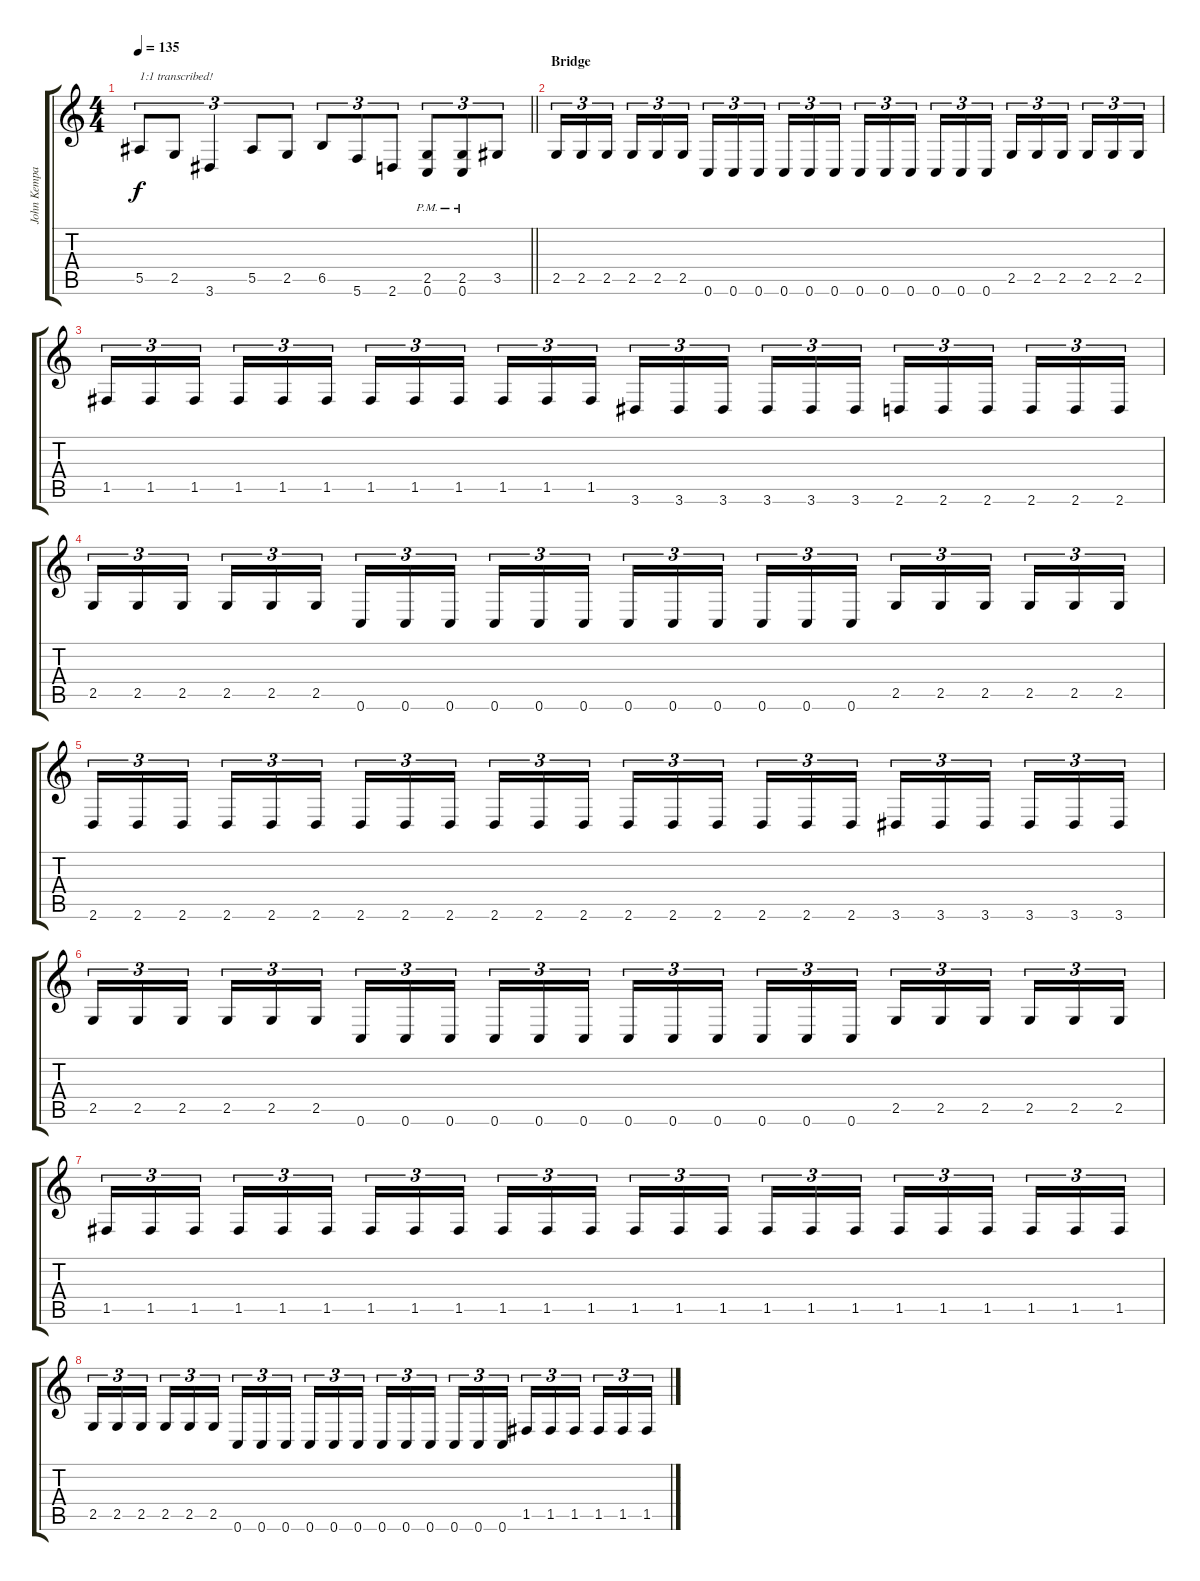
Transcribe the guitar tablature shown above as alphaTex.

\track ("John Kempainen" "John Kempa") {instrument overdrivenguitar}
\staff {score tabs}
\tuning (C4 G3 Eb3 Bb2 F2 C2) {hide}
\ts (4 4)
\tempo 135
\clef g2
\barLineRight lightlight
\ks c
5.5.8{tu (3 2) txt "1:1 transcribed!" dy f} 2.5.8{tu (3 2)} 3.6.4{tu (3 2)} 5.5.8{tu (3 2)} 2.5.8{tu (3 2)} 6.5.8{tu (3 2)} 5.6.8{tu (3 2)} 2.6.8{tu (3 2)} (2.5{pm} 0.6{pm}).8{tu (3 2)} (2.5{pm} 0.6{pm}).8{tu (3 2)} 3.5.8{tu (3 2)} |
\section ("" "Bridge")
2.5.16{tu (3 2)} 2.5.16{tu (3 2)} 2.5.16{tu (3 2) beam splitsecondary} 2.5.16{tu (3 2)} 2.5.16{tu (3 2)} 2.5.16{tu (3 2)} 0.6.16{tu (3 2)} 0.6.16{tu (3 2)} 0.6.16{tu (3 2) beam splitsecondary} 0.6.16{tu (3 2)} 0.6.16{tu (3 2)} 0.6.16{tu (3 2)} 0.6.16{tu (3 2)} 0.6.16{tu (3 2)} 0.6.16{tu (3 2) beam splitsecondary} 0.6.16{tu (3 2)} 0.6.16{tu (3 2)} 0.6.16{tu (3 2)} 2.5.16{tu (3 2)} 2.5.16{tu (3 2)} 2.5.16{tu (3 2) beam splitsecondary} 2.5.16{tu (3 2)} 2.5.16{tu (3 2)} 2.5.16{tu (3 2)} |
1.5.16{tu (3 2)} 1.5.16{tu (3 2)} 1.5.16{tu (3 2) beam splitsecondary} 1.5.16{tu (3 2)} 1.5.16{tu (3 2)} 1.5.16{tu (3 2)} 1.5.16{tu (3 2)} 1.5.16{tu (3 2)} 1.5.16{tu (3 2) beam splitsecondary} 1.5.16{tu (3 2)} 1.5.16{tu (3 2)} 1.5.16{tu (3 2)} 3.6.16{tu (3 2)} 3.6.16{tu (3 2)} 3.6.16{tu (3 2) beam splitsecondary} 3.6.16{tu (3 2)} 3.6.16{tu (3 2)} 3.6.16{tu (3 2)} 2.6.16{tu (3 2)} 2.6.16{tu (3 2)} 2.6.16{tu (3 2) beam splitsecondary} 2.6.16{tu (3 2)} 2.6.16{tu (3 2)} 2.6.16{tu (3 2)} |
2.5.16{tu (3 2)} 2.5.16{tu (3 2)} 2.5.16{tu (3 2) beam splitsecondary} 2.5.16{tu (3 2)} 2.5.16{tu (3 2)} 2.5.16{tu (3 2)} 0.6.16{tu (3 2)} 0.6.16{tu (3 2)} 0.6.16{tu (3 2) beam splitsecondary} 0.6.16{tu (3 2)} 0.6.16{tu (3 2)} 0.6.16{tu (3 2)} 0.6.16{tu (3 2)} 0.6.16{tu (3 2)} 0.6.16{tu (3 2) beam splitsecondary} 0.6.16{tu (3 2)} 0.6.16{tu (3 2)} 0.6.16{tu (3 2)} 2.5.16{tu (3 2)} 2.5.16{tu (3 2)} 2.5.16{tu (3 2) beam splitsecondary} 2.5.16{tu (3 2)} 2.5.16{tu (3 2)} 2.5.16{tu (3 2)} |
2.6.16{tu (3 2)} 2.6.16{tu (3 2)} 2.6.16{tu (3 2) beam splitsecondary} 2.6.16{tu (3 2)} 2.6.16{tu (3 2)} 2.6.16{tu (3 2)} 2.6.16{tu (3 2)} 2.6.16{tu (3 2)} 2.6.16{tu (3 2) beam splitsecondary} 2.6.16{tu (3 2)} 2.6.16{tu (3 2)} 2.6.16{tu (3 2)} 2.6.16{tu (3 2)} 2.6.16{tu (3 2)} 2.6.16{tu (3 2) beam splitsecondary} 2.6.16{tu (3 2)} 2.6.16{tu (3 2)} 2.6.16{tu (3 2)} 3.6.16{tu (3 2)} 3.6.16{tu (3 2)} 3.6.16{tu (3 2) beam splitsecondary} 3.6.16{tu (3 2)} 3.6.16{tu (3 2)} 3.6.16{tu (3 2)} |
2.5.16{tu (3 2)} 2.5.16{tu (3 2)} 2.5.16{tu (3 2) beam splitsecondary} 2.5.16{tu (3 2)} 2.5.16{tu (3 2)} 2.5.16{tu (3 2)} 0.6.16{tu (3 2)} 0.6.16{tu (3 2)} 0.6.16{tu (3 2) beam splitsecondary} 0.6.16{tu (3 2)} 0.6.16{tu (3 2)} 0.6.16{tu (3 2)} 0.6.16{tu (3 2)} 0.6.16{tu (3 2)} 0.6.16{tu (3 2) beam splitsecondary} 0.6.16{tu (3 2)} 0.6.16{tu (3 2)} 0.6.16{tu (3 2)} 2.5.16{tu (3 2)} 2.5.16{tu (3 2)} 2.5.16{tu (3 2) beam splitsecondary} 2.5.16{tu (3 2)} 2.5.16{tu (3 2)} 2.5.16{tu (3 2)} |
1.5.16{tu (3 2)} 1.5.16{tu (3 2)} 1.5.16{tu (3 2) beam splitsecondary} 1.5.16{tu (3 2)} 1.5.16{tu (3 2)} 1.5.16{tu (3 2)} 1.5.16{tu (3 2)} 1.5.16{tu (3 2)} 1.5.16{tu (3 2) beam splitsecondary} 1.5.16{tu (3 2)} 1.5.16{tu (3 2)} 1.5.16{tu (3 2)} 1.5.16{tu (3 2)} 1.5.16{tu (3 2)} 1.5.16{tu (3 2) beam splitsecondary} 1.5.16{tu (3 2)} 1.5.16{tu (3 2)} 1.5.16{tu (3 2)} 1.5.16{tu (3 2)} 1.5.16{tu (3 2)} 1.5.16{tu (3 2) beam splitsecondary} 1.5.16{tu (3 2)} 1.5.16{tu (3 2)} 1.5.16{tu (3 2)} |
2.5.16{tu (3 2)} 2.5.16{tu (3 2)} 2.5.16{tu (3 2) beam splitsecondary} 2.5.16{tu (3 2)} 2.5.16{tu (3 2)} 2.5.16{tu (3 2)} 0.6.16{tu (3 2)} 0.6.16{tu (3 2)} 0.6.16{tu (3 2) beam splitsecondary} 0.6.16{tu (3 2)} 0.6.16{tu (3 2)} 0.6.16{tu (3 2)} 0.6.16{tu (3 2)} 0.6.16{tu (3 2)} 0.6.16{tu (3 2) beam splitsecondary} 0.6.16{tu (3 2)} 0.6.16{tu (3 2)} 0.6.16{tu (3 2)} 1.5.16{tu (3 2)} 1.5.16{tu (3 2)} 1.5.16{tu (3 2) beam splitsecondary} 1.5.16{tu (3 2)} 1.5.16{tu (3 2)} 1.5.16{tu (3 2)}
